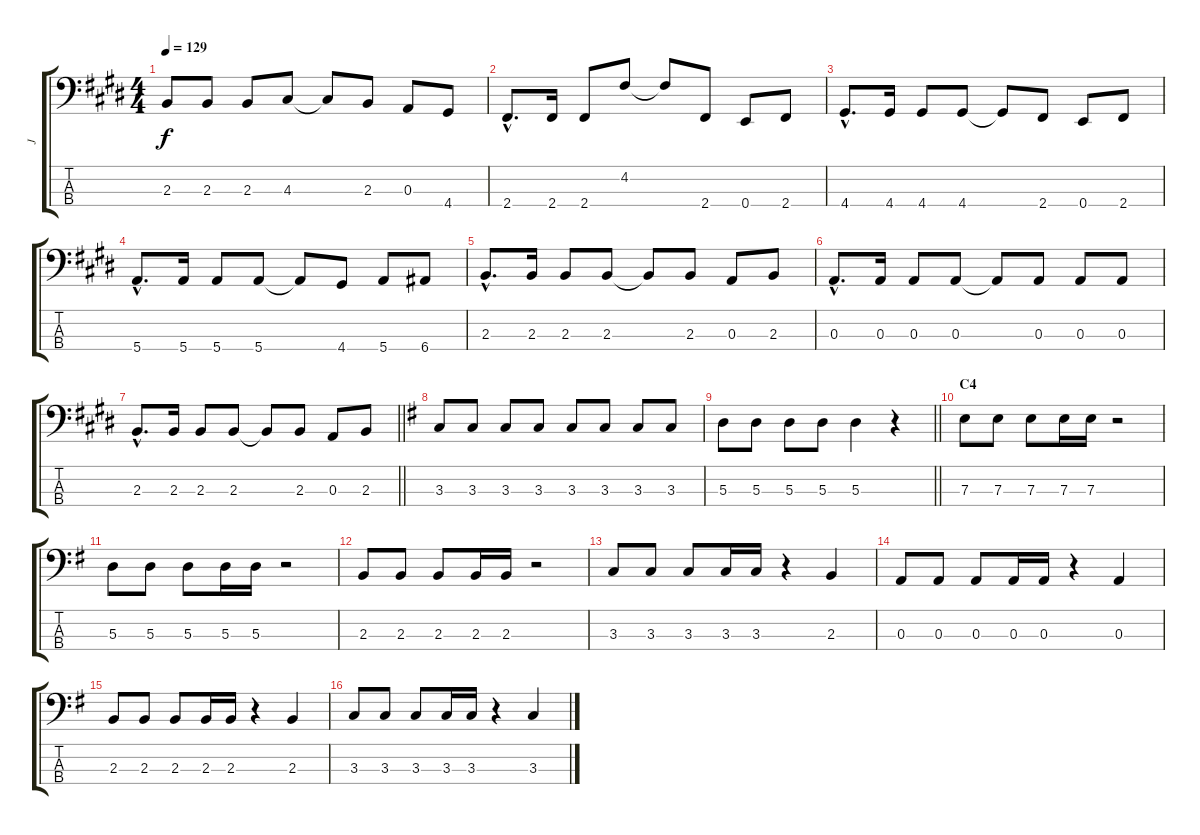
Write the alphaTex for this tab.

\track ("J" "J") {instrument electricbasspick}
\staff {score tabs}
\tuning (G2 D2 A1 E1) {hide}
\ts (4 4)
\tempo 129
\clef f4
\ks e
2.3.8{dy f} 2.3.8 2.3.8 4.3.8 4.3{t}.8 2.3.8 0.3.8 4.4.8 |
2.4{hac}.8{d} 2.4.16 2.4.8 4.2.8 4.2{t}.8 2.4.8 0.4.8 2.4.8 |
4.4{hac}.8{d} 4.4.16 4.4.8 4.4.8 4.4{t}.8 2.4.8 0.4.8 2.4.8 |
5.4{hac}.8{d} 5.4.16 5.4.8 5.4.8 5.4{t}.8 4.4.8 5.4.8 6.4.8 |
2.3{hac}.8{d} 2.3.16 2.3.8 2.3.8 2.3{t}.8 2.3.8 0.3.8 2.3.8 |
0.3{hac}.8{d} 0.3.16 0.3.8 0.3.8 0.3{t}.8 0.3.8 0.3.8 0.3.8 |
\barLineRight lightlight
2.3{hac}.8{d} 2.3.16 2.3.8 2.3.8 2.3{t}.8 2.3.8 0.3.8 2.3.8 |
\ks g
3.3.8 3.3.8 3.3.8 3.3.8 3.3.8 3.3.8 3.3.8 3.3.8 |
\barLineRight lightlight
5.3.8 5.3.8 5.3.8 5.3.8 5.3.4 r.4 |
\section ("" "C4")
7.3.8 7.3.8 7.3.8 7.3.16 7.3.16 r.2 |
5.3.8 5.3.8 5.3.8 5.3.16 5.3.16 r.2 |
2.3.8 2.3.8 2.3.8 2.3.16 2.3.16 r.2 |
3.3.8 3.3.8 3.3.8 3.3.16 3.3.16 r.4 2.3.4 |
0.3.8 0.3.8 0.3.8 0.3.16 0.3.16 r.4 0.3.4 |
2.3.8 2.3.8 2.3.8 2.3.16 2.3.16 r.4 2.3.4 |
3.3.8 3.3.8 3.3.8 3.3.16 3.3.16 r.4 3.3.4
